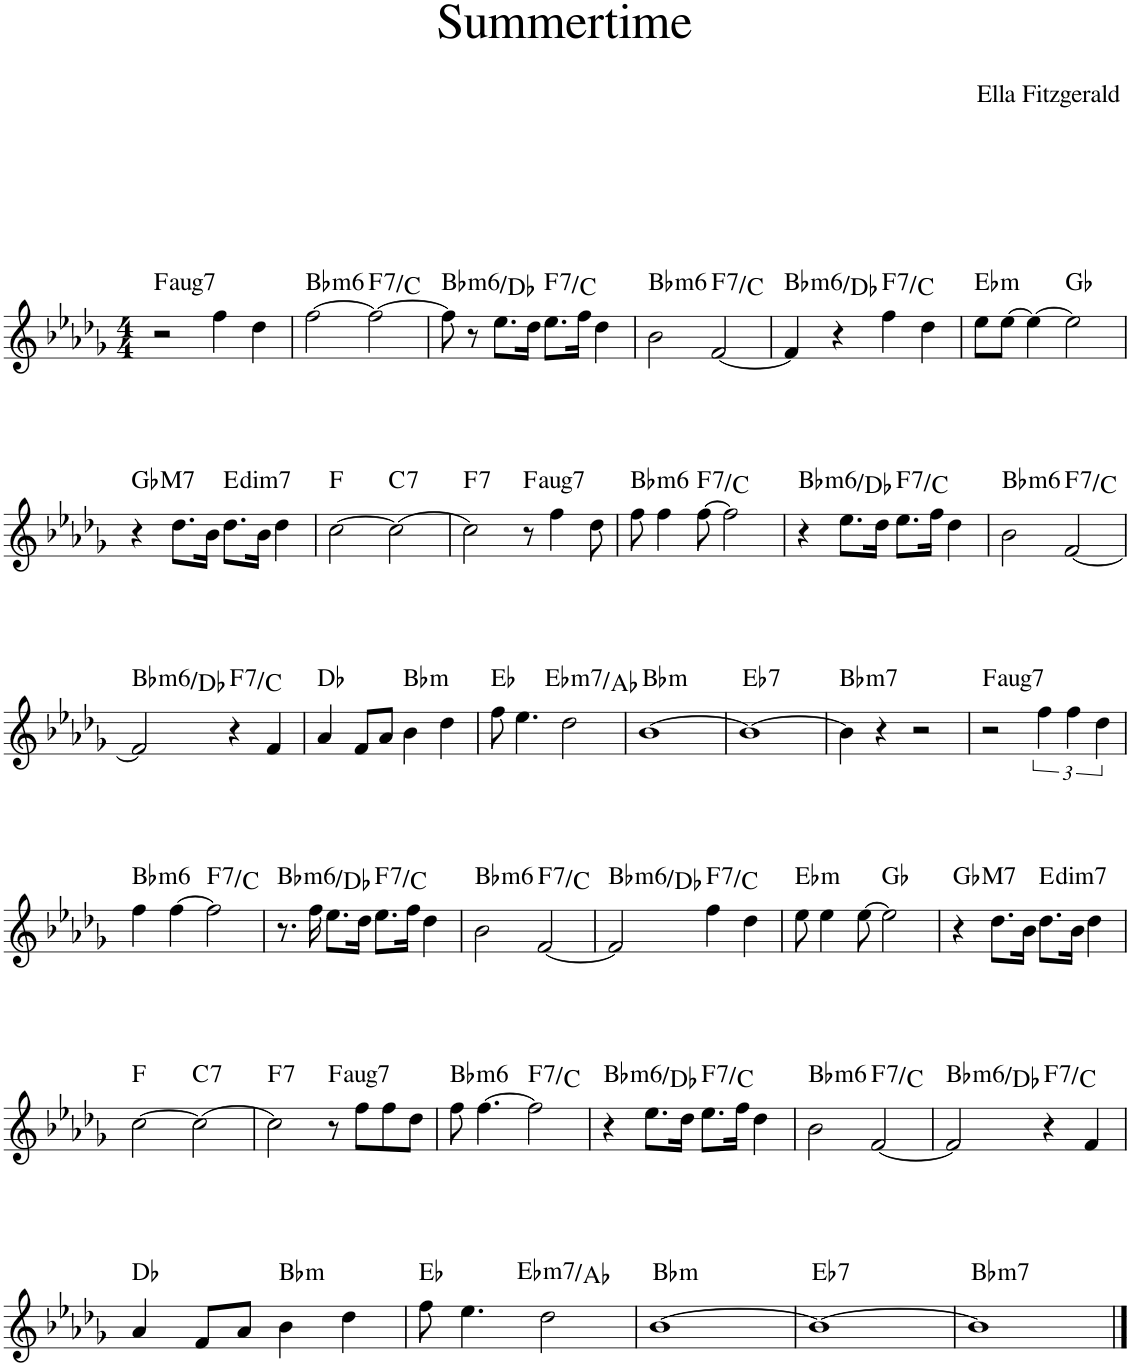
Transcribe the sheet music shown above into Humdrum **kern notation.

**kern	**harte
*part1	*part1
*staff1	*
*I"Piano	*
*I'Pno.	*
*clefG2	*
*k[b-e-a-d-g-]	*
*M4/4	*
=1	=1
!	!LO:H:kt=aug7
2r	F:aug(b7)
4ff\	.
4dd-\	.
=2	=2
!	!LO:H:kt=m6
[2ff\	Bb:min6
!	!LO:H:kt=7
2ff\_	F:7/5
=3	=3
!	!LO:H:kt=m6
8ff\]	Bb:min6/b3
8r	.
8.ee-\L	.
16dd-\Jk	.
!	!LO:H:kt=7
8.ee-\L	F:7/5
16ff\Jk	.
4dd-\	.
=4	=4
!	!LO:H:kt=m6
2b-\	Bb:min6
!	!LO:H:kt=7
[2f/	F:7/5
=5	=5
!	!LO:H:kt=m6
4f/]	Bb:min6/b3
4r	.
!	!LO:H:kt=7
4ff\	F:7/5
4dd-\	.
=6	=6
!	!LO:H:kt=m
8ee-\L	Eb:min
[8ee-\J	.
4ee-\_	.
2ee-\]	Gb:maj
!!LO:LB:g=z
=7	=7
!	!LO:H:kt=M7
4r	Gb:maj7
8.dd-\L	.
16b-\Jk	.
!	!LO:H:kt=dim7
8.dd-\L	E:dim7
16b-\Jk	.
4dd-\	.
=8	=8
[2cc\	F:maj
!	!LO:H:kt=7
2cc\_	C:7
=9	=9
!	!LO:H:kt=7
2cc\]	F:7
!	!LO:H:kt=aug7
8r	F:aug(b7)
4ff\	.
8dd-\	.
=10	=10
!	!LO:H:kt=m6
8ff\	Bb:min6
4ff\	.
!	!LO:H:kt=7
[8ff\	F:7/5
2ff\]	.
=11	=11
!	!LO:H:kt=m6
4r	Bb:min6/b3
8.ee-\L	.
16dd-\Jk	.
!	!LO:H:kt=7
8.ee-\L	F:7/5
16ff\Jk	.
4dd-\	.
=12	=12
!	!LO:H:kt=m6
2b-\	Bb:min6
!	!LO:H:kt=7
[2f/	F:7/5
!!LO:LB:g=z
=13	=13
!	!LO:H:kt=m6
2f/]	Bb:min6/b3
!	!LO:H:kt=7
4r	F:7/5
4f/	.
=14	=14
4a-/	Db:maj
8f/L	.
8a-/J	.
!	!LO:H:kt=m
4b-\	Bb:min
4dd-\	.
=15	=15
8ff\	Eb:maj
4.ee-\	.
!	!LO:H:kt=m7
2dd-\	Eb:min7/4
=16	=16
!	!LO:H:kt=m
[1b-	Bb:min
=17	=17
!	!LO:H:kt=7
1b-_	Eb:7
=18	=18
!	!LO:H:kt=m7
4b-\]	Bb:min7
4r	.
2r	.
=19	=19
!	!LO:H:kt=aug7
2r	F:aug(b7)
6ff\	.
6ff\	.
6dd-\	.
!!LO:LB:g=z
=20	=20
!	!LO:H:kt=m6
4ff\	Bb:min6
[4ff\	.
!	!LO:H:kt=7
2ff\]	F:7/5
=21	=21
!	!LO:H:kt=m6
8.r	Bb:min6/b3
16ff\	.
8.ee-\L	.
16dd-\Jk	.
!	!LO:H:kt=7
8.ee-\L	F:7/5
16ff\Jk	.
4dd-\	.
=22	=22
!	!LO:H:kt=m6
2b-\	Bb:min6
!	!LO:H:kt=7
[2f/	F:7/5
=23	=23
!	!LO:H:kt=m6
2f/]	Bb:min6/b3
!	!LO:H:kt=7
4ff\	F:7/5
4dd-\	.
=24	=24
!	!LO:H:kt=m
8ee-\	Eb:min
4ee-\	.
[8ee-\	.
2ee-\]	Gb:maj
=25	=25
!	!LO:H:kt=M7
4r	Gb:maj7
8.dd-\L	.
16b-\Jk	.
!	!LO:H:kt=dim7
8.dd-\L	E:dim7
16b-\Jk	.
4dd-\	.
!!LO:LB:g=z
=26	=26
[2cc\	F:maj
!	!LO:H:kt=7
2cc\_	C:7
=27	=27
!	!LO:H:kt=7
2cc\]	F:7
!	!LO:H:kt=aug7
8r	F:aug(b7)
8ff\L	.
8ff\	.
8dd-\J	.
=28	=28
!	!LO:H:kt=m6
8ff\	Bb:min6
[4.ff\	.
!	!LO:H:kt=7
2ff\]	F:7/5
=29	=29
!	!LO:H:kt=m6
4r	Bb:min6/b3
8.ee-\L	.
16dd-\Jk	.
!	!LO:H:kt=7
8.ee-\L	F:7/5
16ff\Jk	.
4dd-\	.
=30	=30
!	!LO:H:kt=m6
2b-\	Bb:min6
!	!LO:H:kt=7
[2f/	F:7/5
=31	=31
!	!LO:H:kt=m6
2f/]	Bb:min6/b3
!	!LO:H:kt=7
4r	F:7/5
4f/	.
!!LO:LB:g=z
=32	=32
4a-/	Db:maj
8f/L	.
8a-/J	.
!	!LO:H:kt=m
4b-\	Bb:min
4dd-\	.
=33	=33
8ff\	Eb:maj
4.ee-\	.
!	!LO:H:kt=m7
2dd-\	Eb:min7/4
=34	=34
!	!LO:H:kt=m
[1b-	Bb:min
=35	=35
!	!LO:H:kt=7
1b-_	Eb:7
=36	=36
!	!LO:H:kt=m7
1b-]	Bb:min7
==	==
*-	*-
